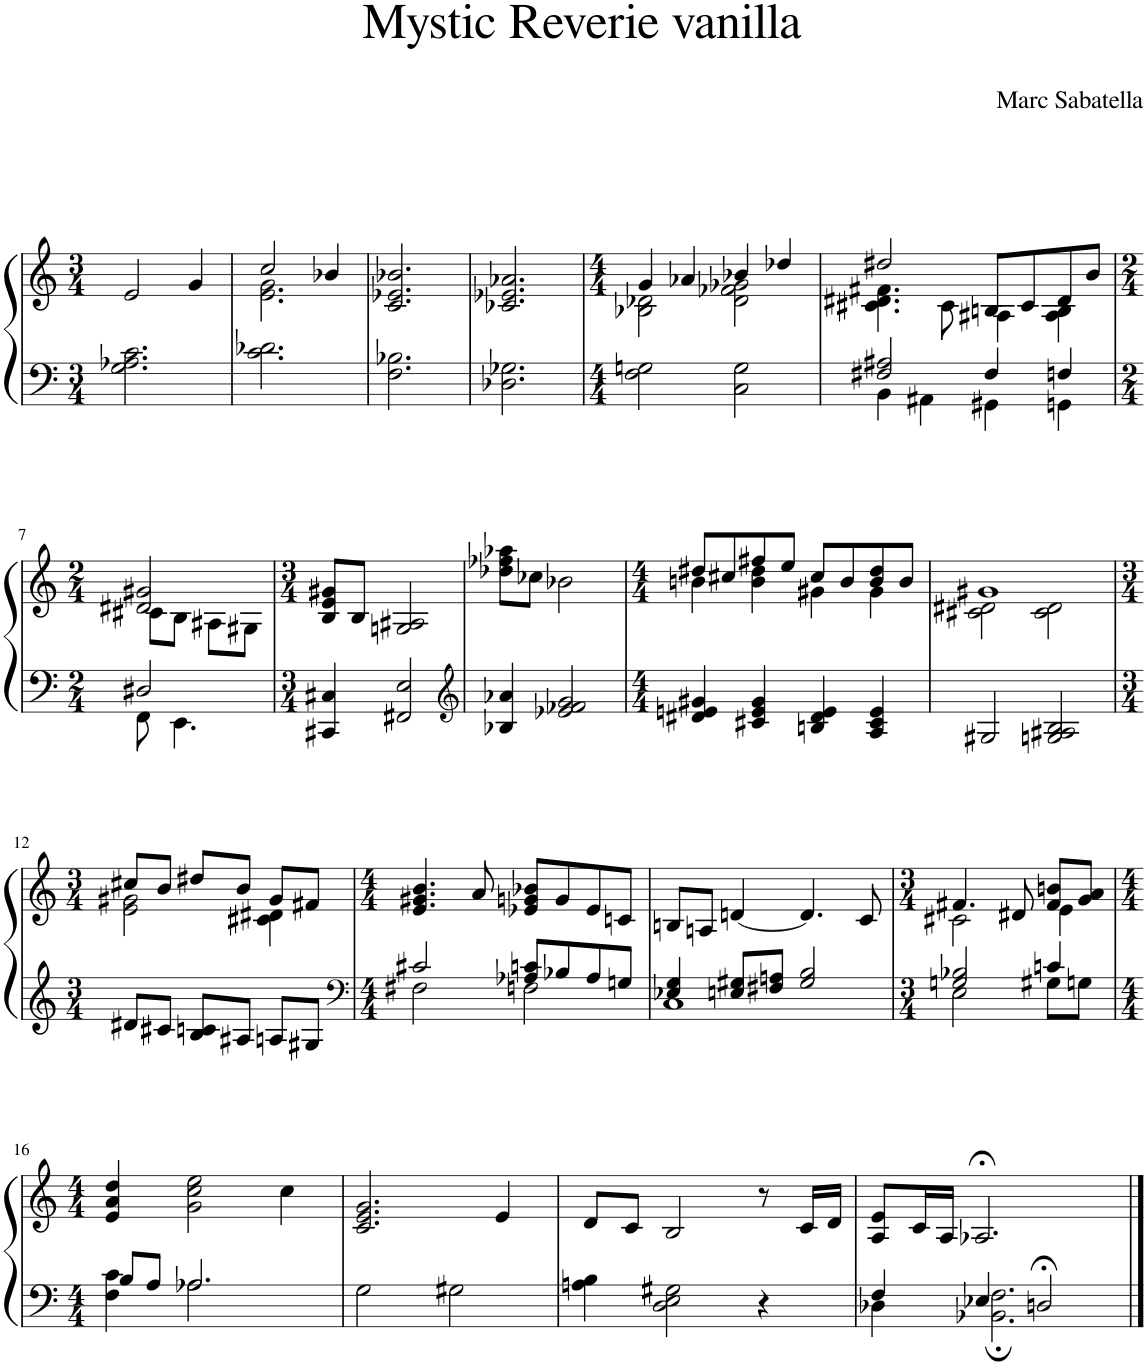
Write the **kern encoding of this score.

**kern	**kern
*part1	*part1
*staff2	*staff1
*I"Piano	*
*I'Pno	*
*clefF4	*clefG2
*k[]	*k[]
*M3/4	*M3/4
=1	=1
2.G\ 2.A-X\ 2.c\	2e/
.	4g/
=2	=2
*	*^
2.c\ 2.d-X\	2cc/	2.e\ 2.g\
.	4b-X/	.
*	*v	*v
=3	=3
2.F\ 2.B-X\	2.c/ 2.e-X/ 2.b-X/
=4	=4
2.D-X\ 2.G-X\	2.c-X/ 2.e-X/ 2.a-X/
=5	=5
*M4/4	*M4/4
*	*^
2F\ 2Gn\	4g/	2B-X\ 2d-X\
.	4a-X/	.
2C\ 2G\	4b-X/	2d-\ 2f-X\ 2g-X\
.	4dd-X/	.
=6	=6	=6
*^	*	*
2F#X/ 2A#X/	4BB\	2dd#X/	4.c#X\ 4.d#X\ 4.f#X\
.	4AA#X\	.	.
.	.	.	8c#\
4F#/	4GG#X\	8Bn/L	4A#X\
.	.	8c#/	.
4Fn/	4GGn\	8d#/	4A#\ 4B\
.	.	8b/J	.
!!LO:LB:g=z	!!
=7	=7	=7	=7
*M2/4	*	*M2/4	*
2D#X/	8FF\	2d#X/ 2g#X/	8c#X\L
.	4.EE\	.	8B\J
.	.	.	8A#X\L
.	.	.	8G#X\J
*v	*v	*	*
*	*v	*v
=8	=8
*M3/4	*M3/4
4CC#X/ 4C#X/	8B/ 8e/ 8g#X/L
.	8B/J
2FF#X/ 2E/	2Gn/ 2A#X/
=9	=9
*clefG2	*
4B-X/ 4a-X/	8dd-X\ 8ff-X\ 8aa-X\L
.	8cc-X\J
2e-X/ 2f-X/ 2g/	2b-X\
=10	=10
*M4/4	*M4/4
*	*^
4d#X/ 4en/ 4g#X/	8dd#X/L	4bn\
.	8cc#X/	.
4c#X/ 4e/ 4g#/	8ff#X/	4b\ 4dd#\
.	8ee/J	.
4Bn/ 4d#/ 4e/	8cc#/L	4g#X\
.	8b/	.
4A/ 4c#/ 4e/	8b/ 8dd#/	4g#\
.	8b/J	.
=11	=11	=11
2G#X/	1g#X	2c#X\ 2d#X\
2Gn/ 2A#X/ 2B/	.	2c#\ 2d#\
!!LO:LB:g=z	!!
=12	=12	=12
*M3/4	*M3/4	*
8d#X/L	8cc#X/L	2e\ 2g#X\
8c#X/J	8b/J	.
8B/ 8cn/L	8dd#X/L	.
8A#X/J	8b/J	.
8An/L	8g#/L	4c#X\ 4d#X\
8G#X/J	8f#X/J	.
*	*v	*v
=13	=13
*clefF4	*
*M4/4	*M4/4
*^	*
2c#X/	2F#X\	4.e/ 4.g#X/ 4.b/
.	.	8a/
8A-X/ 8cn/L	2Fn\	8e-X/ 8gn/ 8b-X/L
8B-X/	.	8g/
8A-/	.	8e-/
8Gn/J	.	8cn/J
=14	=14	=14
4E-X/ 4G/	1C	8Bn/L
.	.	8An/J
8En/ 8G#X/L	.	[4dn/
8F#X/ 8An/J	.	.
2G#/ 2B/	.	4.d/]
.	.	8c/
=15	=15	=15
*M3/4	*	*M3/4
*	*	*^
2Gn/ 2B-X/	2E\	4.f#X/	2c#X\
.	.	8d#X/	.
4cn/	8G#X\L	8f#/ 8bn/L	4e\
.	8Gn\J	8g/ 8a/J	.
*	*	*v	*v
!!LO:LB:g=z
=16	=16	=16
*M4/4	*	*M4/4
8B/L	4F\ 4c\	4e/ 4a/ 4dd/
8A/J	.	.
2.A-X/	2.A-\	2g\ 2cc\ 2ee\
.	.	4cc\
*v	*v	*
=17	=17
2G\	2.c/ 2.e/ 2.g/
2G#X\	.
.	4e/
=18	=18
4An\ 4B\	8d/L
.	8c/J
2D\ 2E\ 2G#X\	2B/
4r	8r
.	16c/LL
.	16d/JJ
=19	=19
*^	*
4F/	4D-X\	8A/ 8e/L
.	.	16c/L
.	.	16A/JJ
4E-X/	2.BB-X\; 2.F\;	2.A-X;</
2Dn;</	.	.
*v	*v	*
==	==
*-	*-
